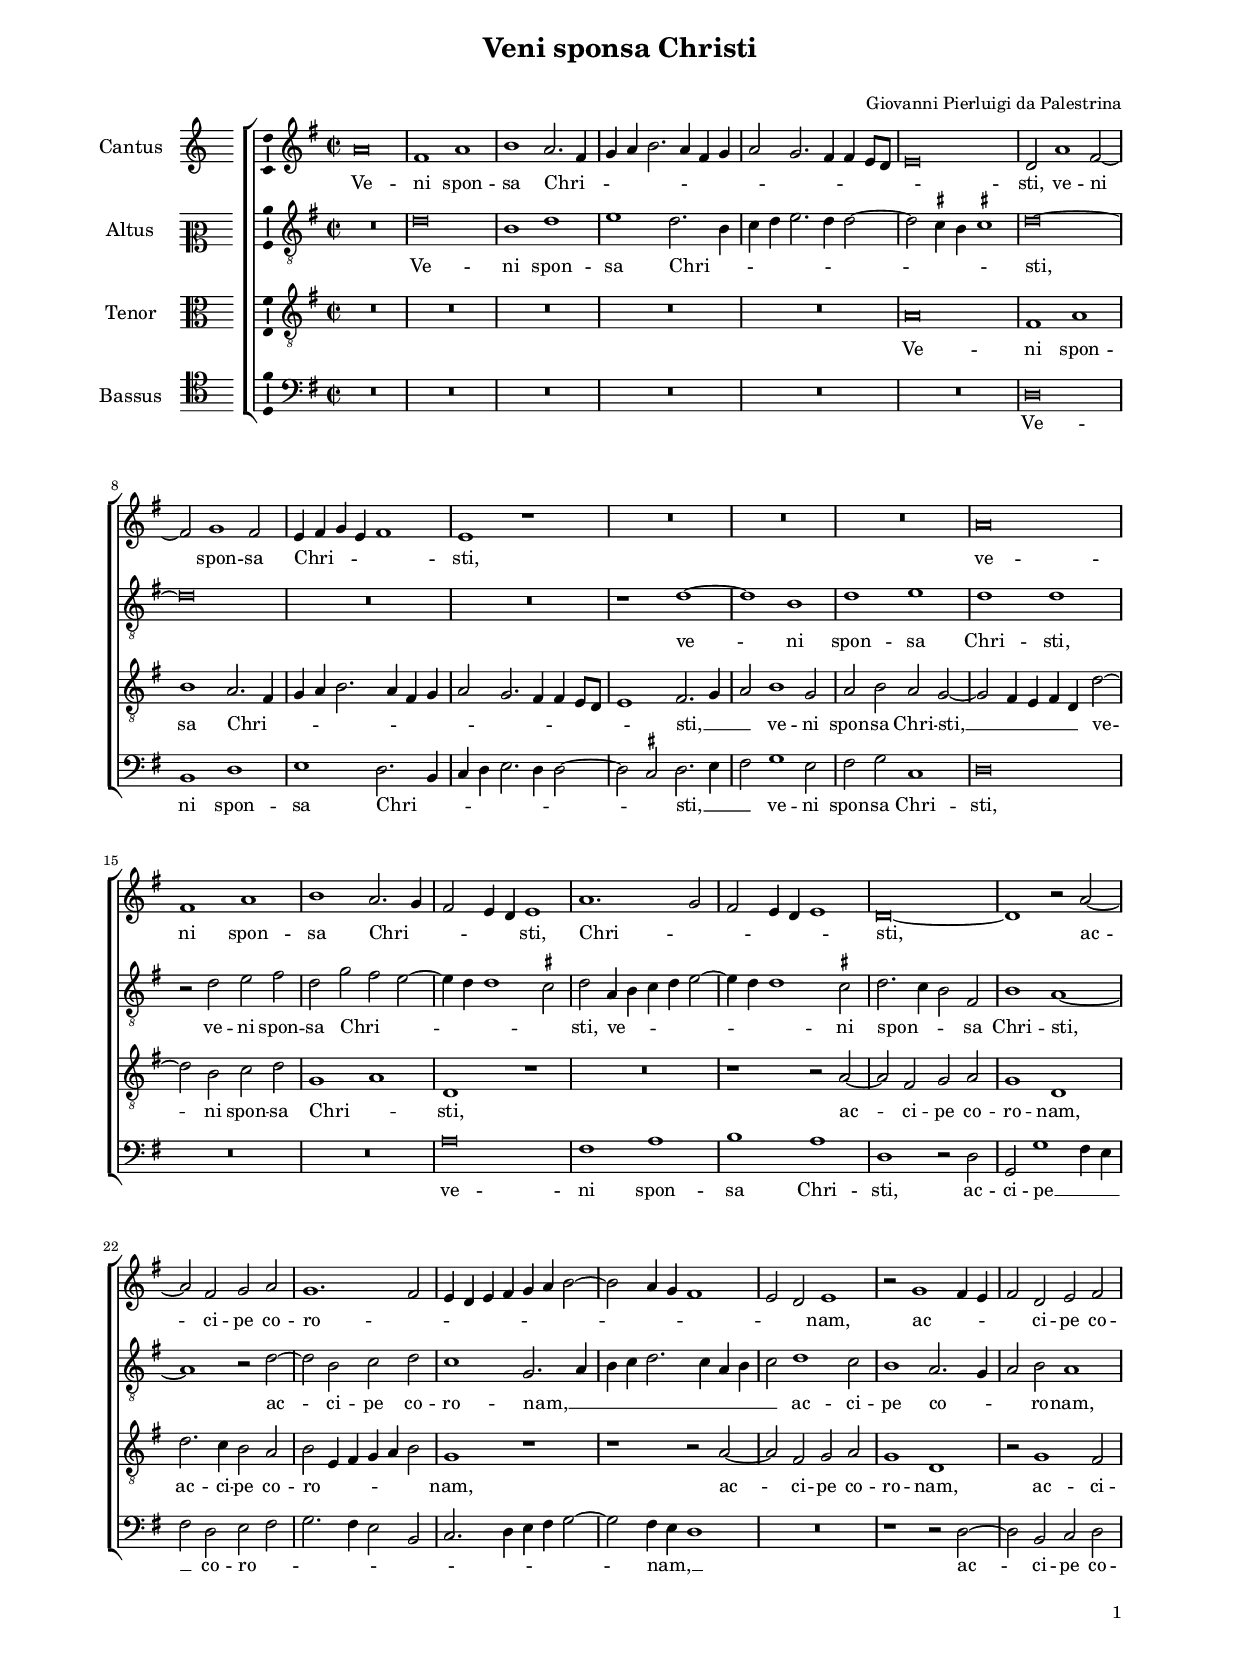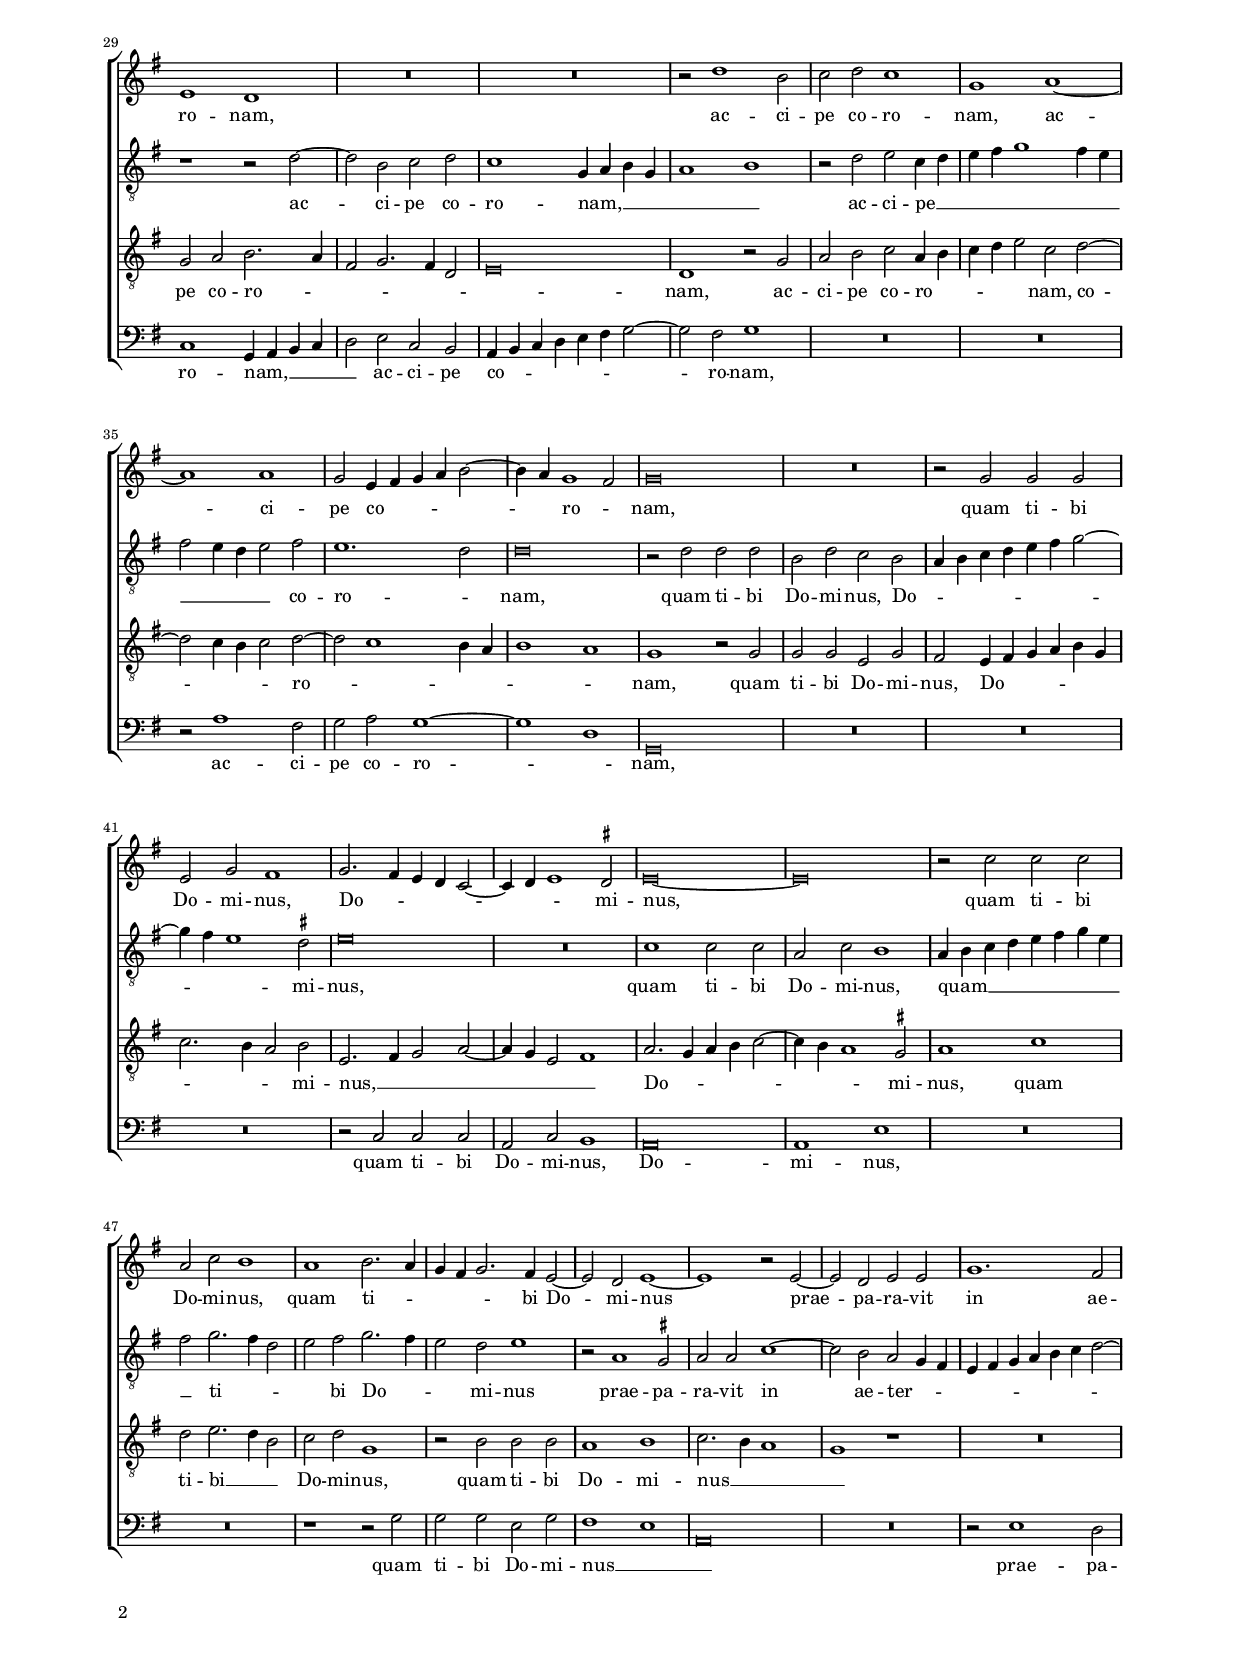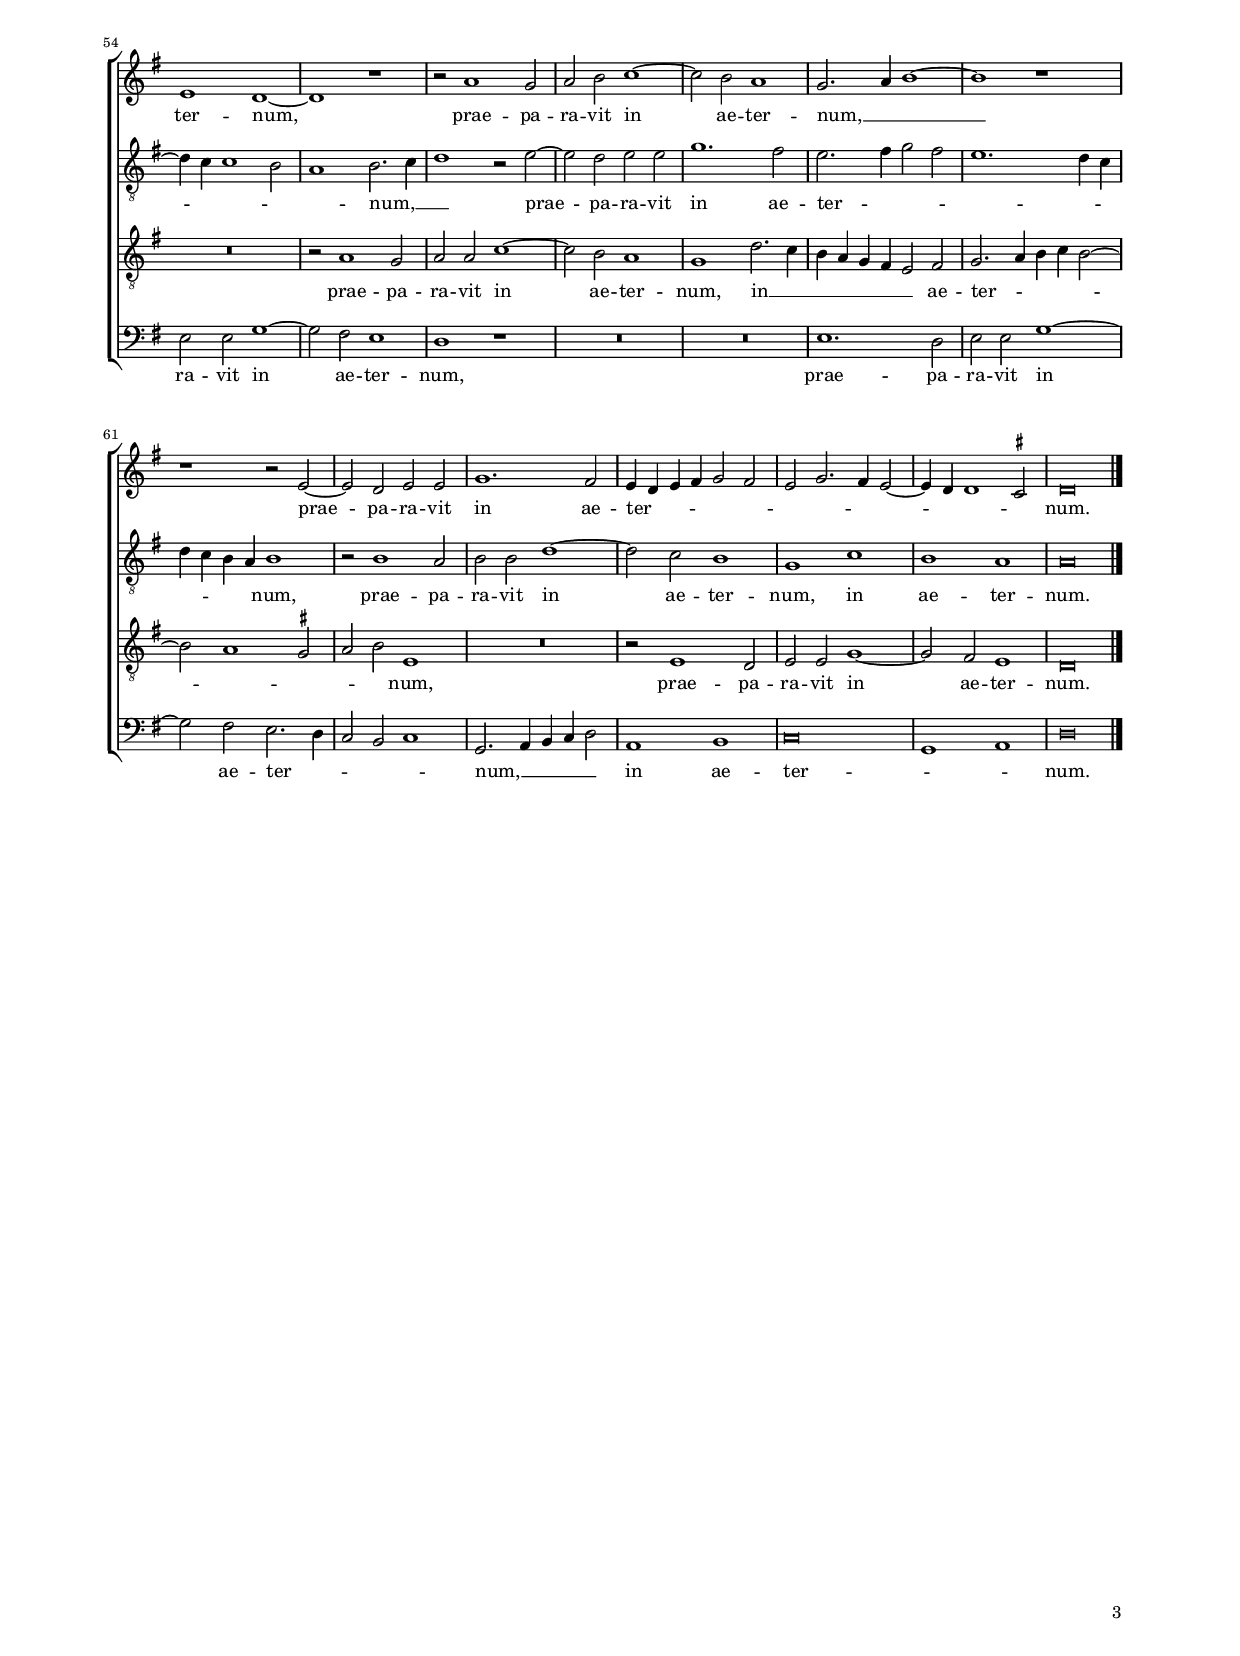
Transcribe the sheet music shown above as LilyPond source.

\header
{
  title="Veni sponsa Christi"
  composer=\markup { \vspace #2 "Giovanni Pierluigi da Palestrina" }
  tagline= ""
}

\version "2.24.2"
\language deutsch
#(set-global-staff-size 15)
% #(set-default-paper-size "letter")
#(ly:set-option 'point-and-click #f)

	
global = {
	\key c \major
	\time 2/2 \set Score.measureLength = #(ly:make-moment 2/1)
	\set Score.tempoHideNote = ##t
	\tempo 2 = 95
	\skip 1*2*67 \bar "|."
	}

	ficta = { \once \set suggestAccidentals = ##t }
	
	forget = #(define-music-function (music) (ly:music?) #{
		\accidentalStyle forget
		$music
		\accidentalStyle default
		#})


\paper
	{
	top-margin = 1.7 \cm
	bottom-margin = 1.1 \cm
	left-margin = 2 \cm
	right-margin = 2 \cm
	ragged-bottom = ##f
	ragged-last-bottom = ##t
	print-page-number = ##f
	system-system-spacing = #'((basic-distance . 17) (minimum-distance . 14) (padding . 6) (strechability . 150))
	oddFooterMarkup=\markup   \fill-line { "" \fromproperty #'page:page-number-string }
	evenFooterMarkup=\markup  \fill-line { \fromproperty #'page:page-number-string "" }
	last-bottom-spacing = #'((basic-distance . 11) (minimum-distance . 7) (padding . 4))
%	systems-per-page = 3
%	page-count = 3	
%	min-systems-per-page = 3
	}


incipitcantus = \markup { \score {
	{
	\set Staff.instrumentName = \markup { \fontsize #1 "Cantus" }
	\key c \major
	\clef violin
	s4 \bar ""
	}
	\layout  {
	raggedright = ##t
	indent = 1.6 \cm
	line-width = 2.5\cm
	\context { \Staff \remove Time_signature_engraver }
	\override Staff.Clef.Y-extent = #'(0 . 0)
	}} \hspace #1 }
	
	 
incipitaltus = \markup { \score {
	{
	\set Staff.instrumentName = \markup { \fontsize #1 "Altus" }
	\key c \major
	\clef mezzosoprano
	s4 \bar ""
	}
	\layout  {
	raggedright = ##t
	indent = 1.6 \cm
	line-width = 2.5\cm
	\context { \Staff \remove Time_signature_engraver }
	\override Staff.Clef.Y-extent = #'(0 . 0)
	}} \hspace #1 }


incipittenor = \markup { \score {
	{
	\set Staff.instrumentName = \markup { \fontsize #1 "Tenor" }
	\key c \major
	\clef alto
	s4 \bar ""
	}
	\layout  {
	raggedright = ##t
	indent = 1.6 \cm
	line-width = 2.5\cm
	\context { \Staff \remove Time_signature_engraver }
	\override Staff.Clef.Y-extent = #'(0 . 0)
	}} \hspace #1 }


incipitbassus = \markup { \score {
	{
	\set Staff.instrumentName = \markup { \fontsize #1 "Bassus" }
	\key c \major
	\clef tenor
	s4 \bar ""
	}
	\layout  {
	raggedright = ##t
	indent = 1.6 \cm
	line-width = 2.5\cm
	\context { \Staff \remove Time_signature_engraver }
	\override Staff.Clef.Y-extent = #'(0 . 0)
	}} \hspace #1 }


cantus =  \relative c''
	{
	d\breve
	h1 d
	e1 d2. h4
	c4 d e2. d4 h c
%5
	d2 c2. h4 h a8 g |
	a\breve
	g2 d'1 h2~ \break \noPageBreak
	h2 c1 h2
	a4 h c a h1
%10
	a1 r |
	R\breve
	R\breve
	R\breve
	d\breve \break \noPageBreak
%15
	h1 d |
	e1 d2. c4
	h2 a4 g a1
	d1. c2
	h2 a4 g a1
%20
	g\breve~ |
	g1 r2 d'~ \break \noPageBreak
	d2 h c d
	c1. h2
	a4 g a h c d e2~
%25
	e2 d4 c h1 |
	a2 g a1
	r2 c1 h4 a
	h2 g a h \pageBreak
	a1 g
%30
	R\breve |
	R\breve
	r2 g'1 e2
	f2 g f1
	c1 d~
%35
	d1 d |
	c2 a4 h c d e2~
	e4 d c1 h2
	c\breve
	R\breve
%40
	r2 c c c |
	a2 c h1
	c2. h4 a g f2~
	f4 g a1 \ficta gis2
	a\breve~
%45
	a\breve |
	r2 f' f f
	d2 f e1
	d1 e2. d4
	c4 h c2. h4 a2~
%50
	a2 g a1~ |
	a1 r2 a~
	a2 g a a
	c1. h2
	a1 g~
%55
	g1 r |
	r2 d'1 c2
	d2 e f1~
	f2 e d1
	c2. d4 e1~
%60
	e1 r |
	r1 r2 a,~
	a2 g a a
	c1. h2
	a4 g a h c2 h
%65
	a2 c2. h4 a2~ |
	a4 g g1 \ficta fis2
	g\breve |
	}


altus =  \relative c'
	{
	R\breve
	g'\breve
	e1 g
	a1 g2. e4
%5
	f4 g a2. g4 g2~ |
	g2 \ficta fis4 e \ficta fis!1
	g\breve~
	g\breve
	R\breve
%10
	R\breve |
	r1 g~
	g1 e
	g1 a
	g1 g
%15
	r2 g a h |
	g2 c h a~
	a4 g g1 \ficta fis2
	g2 d4 e f g a2~
	a4 g g1 \ficta fis2
%20
	g2. f4 e2 h |
	e1 d~
	d1 r2 g~
	g2 e f g
	f1 c2. d4
%25
	e4 f g2. f4 d e |
	f2 g1 f2
	e1 d2. c4
	d2 e d1
	r1 r2 g~
%30
	g2 e f g |
	f1 c4 d e c
	d1 e
	r2 g a f4 g
	a4 h c1 h4 a
%35
	h2 a4 g a2 h |
	a1. g2
	g\breve
	r2 g g g
	e2 g f e
%40
	d4 e f g a h c2~ |
	c4 h a1 \ficta gis2
	a\breve
	R\breve
	f1 f2 f
%45
	d2 f e1 |
	d4 e f g a h c a
	h2 c2. h4 g2
	a2 h c2. h4
	a2 g a1
%50
	r2 d,1 \ficta cis2 |
	d2 d f1~
	f2 e d c4 h
	a4 h c d e f g2~
	g4 f f1 e2
%55
	d1 e2. f4 |
	g1 r2 a~
	a2 g a a
	c1. h2
	a2. h4 c2 h
%60
	a1. g4 f |
	g4 f e d e1
	r2 e1 d2
	e2 e g1~
	g2 f e1
%65
	c1 f |
	e1 d
	d\breve |
	}


tenor =  \relative c'
	{
	R\breve
	R\breve
	R\breve
	R\breve
%5
	R\breve |
	d\breve
	h1 d
	e1 d2. h4
	c4 d e2. d4 h c
%10
	d2 c2. h4 h a8 g |
	a1 h2. c4
	d2 e1 c2
	d2 e d c~
	c2 h4 a h g g'2~
%15
	g2 e f g |
	c,1 d
	g,1 r
	R\breve
	r1 r2 d'~
%20
	d2 h c d |
	c1 g
	g'2. f4 e2 d
	e2 a,4 h c d e2
	c1 r
%25
	r1 r2 d~ |
	d2 h c d
	c1 g
	r2 c1 h2
	c2 d e2. d4
%30
	h2 c2. h4 g2 |
	a\breve
	g1 r2 c
	d2 e f d4 e
	f4 g a2 f g~
%35
	g2 f4 e f2 g~ |
	g2 f1 e4 d
	e1 d
	c1 r2 c
	c2 c a c
%40
	h2 a4 h c d e c |
	f2. e4 d2 e
	a,2. h4 c2 d~
	d4 c a2 h1
	d2. c4 d e f2~
%45
	f4 e d1 \ficta cis2 |
	d1 f
	g2 a2. g4 e2
	f2 g c,1
	r2 e e e
%50
	d1 e |
	f2. e4 d1
	c1 r
	R\breve
	R\breve
%55
	r2 d1 c2 |
	d2 d f1~
	f2 e d1
	c1 g'2. f4
	e4 d c h a2 h
%60
	c2. d4 e f e2~ |
	e2 d1 \ficta cis2
	d2 e a,1
	R\breve
	r2 a1 g2
%65
	a2 a c1~ |
	c2 h a1
	g\breve |
	}


bassus  =  \relative c
	{
	R\breve
	R\breve
	R\breve
	R\breve
%5
	R\breve |
	R\breve
	g'\breve
	e1 g
	a1 g2. e4
%10
	f4 g a2. g4 g2~ |
	g2 \ficta fis g2. a4
	h2 c1 a2
	h2 c f,1
	g\breve
%15
	R\breve |
	R\breve
	d'\breve
	h1 d
	e1 d
%20
	g,1 r2 g |
	c,2 c'1 h4 a
	h2 g a h
	c2. h4 a2 e
	f2. g4 a h c2~
%25
	c2 h4 a g1 |
	R\breve
	r1 r2 g~
	g2 e f g
	f1 c4 d e f
%30
	g2 a f e |
	d4 e f g a h c2~
	c2 h c1
	R\breve
	R\breve
%35
	r2 d1 h2 |
	c2 d c1~
	c1 g
	c,\breve
	R\breve
%40
	R\breve |
	R\breve
	r2 f f f
	d2 f e1
	d\breve
%45
	d1 a' |
	R\breve	
	R\breve
	r1 r2 c
	c2 c a c
%50
	h1 a |
	d,\breve
	R\breve
	r2 a'1 g2
	a2 a c1~
%55
	c2 h a1 |	
	g1 r
	R\breve
	R\breve
	a1. g2
%60
	a2 a c1~ |
	c2 h a2. g4
	f2 e f1
	c2. d4 e f g2
	d1 e
%65
	f\breve |
	c1 d
	g\breve |
	}

lyricscantus = \lyricmode {
	Ve -- ni spon -- sa Chri -- _ _ _ _ _ _ _ _ _ _ _ _ _ _ sti,
	ve -- ni spon -- sa Chri -- _ _ _ _ sti,
	ve -- ni spon -- sa Chri -- _ _ _ _ sti,
	Chri -- _ _ _ _ _ sti,
	ac -- ci -- pe co -- ro -- _ _ _ _ _ _ _ _ _ _ _ _ _ nam,
	ac -- _ _ _ ci -- pe co -- ro -- nam,
	ac -- ci -- pe co -- ro -- nam,
	ac -- ci -- pe co -- _ _ _ _ _ ro -- _ nam,
	quam ti -- bi Do -- mi -- nus,
	Do -- _ _ _ _ _ _ mi -- nus,
	quam ti -- bi Do -- mi -- nus,
	quam ti -- _ _ _ _ bi Do -- mi -- nus
	prae -- pa -- ra -- vit in ae -- ter -- num,
	prae -- pa -- ra -- vit in ae -- ter -- num, __ _ _
	prae -- pa -- ra -- vit in ae -- ter -- _ _ _ _ _ _ _ _ _ _ _ _ num.
	}


lyricsaltus = \lyricmode {
	Ve -- ni spon -- sa Chri -- _ _ _ _ _ _ _ _ _ sti,
	ve -- ni spon -- sa Chri -- sti,
	ve -- ni spon -- sa Chri -- _ _ _ _ _ sti,
	ve -- _ _ _ _ _ _ ni spon -- _ _ sa Chri -- sti,
	ac -- ci -- pe co -- ro -- nam, __ _ _ _ _ _ _ _ _
	ac -- ci -- pe co -- _ _ ro -- nam,
	ac -- ci -- pe co -- ro -- nam, __ _ _ _ _ _
	ac -- ci -- pe __ _ _ _ _ _ _ _ _ _ _ co -- ro -- _ nam,
	quam ti -- bi Do -- mi -- nus,
	Do -- _ _ _ _ _ _ _ _ _ mi -- nus,
	quam ti -- bi Do -- mi -- nus,
	quam __ _ _ _ _ _ _ _ _ ti -- _ _ _ bi Do -- _ _ mi -- nus
	prae -- pa -- ra -- vit in ae -- ter -- _ _ _ _ _ _ _ _ _ _ _ _ _ num, __ _ _
	prae -- pa -- ra -- vit in ae -- ter -- _ _ _ _ _ _ _ _ _ _ num,
	prae -- pa -- ra -- vit in ae -- ter -- num,
	in ae -- ter -- num.
	}


lyricstenor = \lyricmode {
	Ve -- ni spon -- sa Chri -- _ _ _ _ _ _ _ _ _ _ _ _ _ _ sti, __ _ _ 
	ve -- ni spon -- sa Chri -- sti, __ _ _ _ _
	ve -- ni spon -- sa Chri -- _ sti,
	ac -- ci -- pe co -- ro -- nam,
	ac -- ci -- pe co -- ro -- _ _ _ _ _ nam,
	ac -- ci -- pe co -- ro -- nam,
	ac -- ci -- pe co -- ro -- _ _ _ _ _ _ nam,
	ac -- ci -- pe co -- ro -- _ _ _ _ nam,
	co -- _ _ _ ro -- _ _ _ _ _ nam,
	quam ti -- bi Do -- mi -- nus,
	Do -- _ _ _ _ _ _ _ _ mi -- nus, __ _ _ _ _ _ _ 
	Do -- _ _ _ _ _ _ mi -- nus,
	quam ti -- bi __ _ _ Do -- mi -- nus,
	quam ti -- bi Do -- mi -- nus __ _ _ _
	prae -- pa -- ra -- vit in ae -- ter -- num,
	in __ _ _ _ _ _ _ ae -- ter -- _ _ _ _ _ _ _ _ num,
	prae -- pa -- ra -- vit in ae -- ter -- num.
	}


lyricsbassus = \lyricmode {
	Ve -- ni spon -- sa Chri -- _ _ _ _ _ _ _ sti, __ _ _
	ve -- ni spon -- sa Chri -- sti,
	ve -- ni spon -- sa Chri -- sti,
	ac -- ci -- pe __ _ _ _ co -- ro -- _ _ _ _ _ _ _ _ _ _ nam, __ _ _
	ac -- ci -- pe co -- ro -- nam, __ _ _ _ _ 
	ac -- ci -- pe co -- _ _ _ _ _ _ ro -- nam,
	ac -- ci -- pe co -- ro -- _ nam,
	quam ti -- bi Do -- mi -- nus,
	Do -- mi -- nus,
	quam ti -- bi Do -- mi -- nus __ _ _
	prae -- pa -- ra -- vit in ae -- ter -- num,
	prae -- pa -- ra -- vit in ae -- ter -- _ _ _ _ num, __ _ _ _ _
	in ae -- ter -- _ _ num.
	}


\score
{  
	\transpose c g, {
	\new ChoirStaff \with { \override StaffGrouper.staff-staff-spacing.basic-distance = #12 }
	<<

	\new Staff << \global
	\new Voice="v1" {
		\set Staff.instrumentName=\incipitcantus
	%	  \set Staff.instrumentName="S"
		\set Staff.midiInstrument = "reed organ"
		\clef violin
		\cantus }
	\new Lyrics \lyricsto "v1" {\lyricscantus }
	>>


	\new Staff << \global
	\new Voice="v2" {
		\set Staff.instrumentName=\incipitaltus
	%	  \set Staff.instrumentName="A"
		\set Staff.midiInstrument = "reed organ"
		\clef "G_8"
		\altus}
	\new Lyrics \lyricsto "v2" {\lyricsaltus }
	>>


	\new Staff << \global
	\new Voice="v3" {
		\set Staff.instrumentName=\incipittenor
	%	  \set Staff.instrumentName="T"
		\set Staff.midiInstrument = "reed organ"
		\clef "G_8"
		\tenor }
	\new Lyrics \lyricsto "v3" {\lyricstenor }
	>>


	\new Staff << \global
	\new Voice="v4" {
		\set Staff.instrumentName=\incipitbassus
	%	  \set Staff.instrumentName="B"
		\set Staff.midiInstrument = "reed organ"
		\clef bass
		\bassus }
	\new Lyrics \lyricsto "v4" {\lyricsbassus}
	>>

	>>
	} % transpose

	\layout
	{
	indent = 2.3 \cm
%	\context { \Lyrics \override VerticalAxisGroup.nonstaff-relatedstaff-spacing.padding = #1.1 }
%	\context { \Lyrics \override LyricText.font-size = #1 }
	\context { \Staff \consists Ambitus_engraver }
	\context { \Score \override BarNumber.padding = #2 }
	\context { \Voice \override NoteHead.style = #'baroque }
	}

\midi
	{
	}
	
}


% EOF
